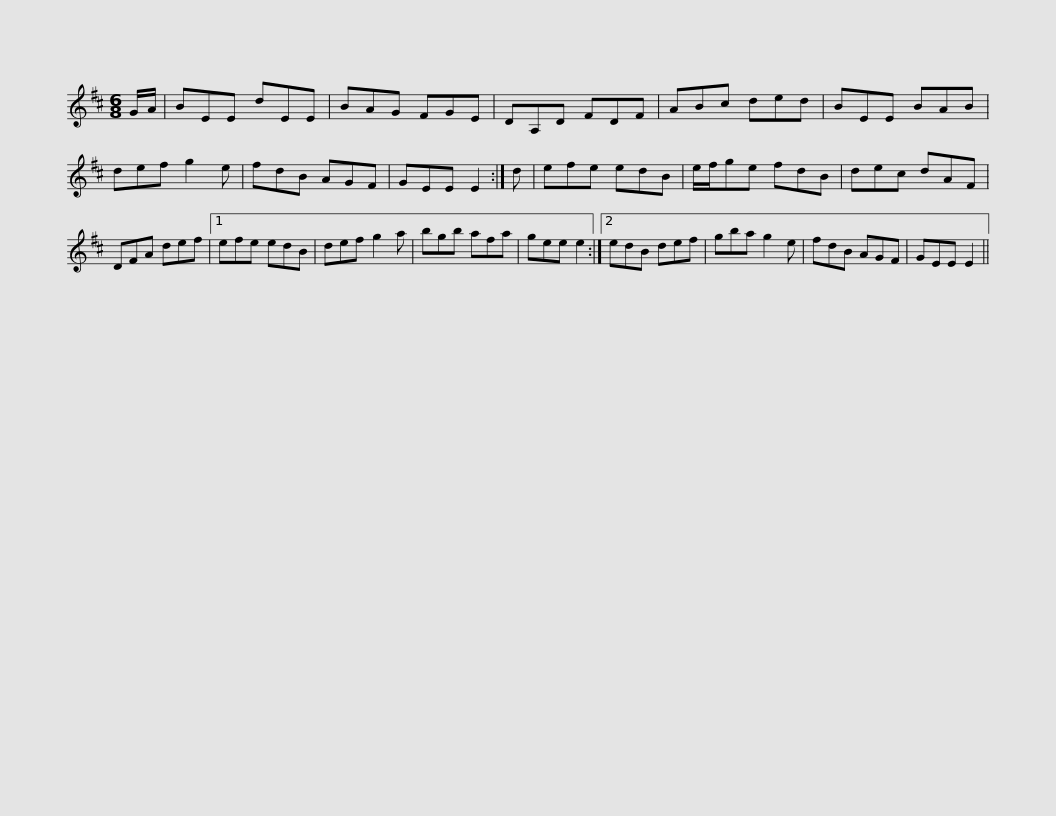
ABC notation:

X:1
L:1/8
M:6/8
I:linebreak $
K:D
V:1 treble
V:1
 G/A/ | BEE dEE | BAG FGE | DA,D FDF | ABc ded | %5
 BEE BAB | def g2 e | fdB AGF |$ GEE E2 :| d | %10
 efe edB | e/f/ge fdB | dec dAF | DFA def |1 efe edB | %15
 def g2 a |$ bgb afa | gee e2 :|2 edB def | gba g2 e | %20
 fdB AGF | GEE E2 || %22
